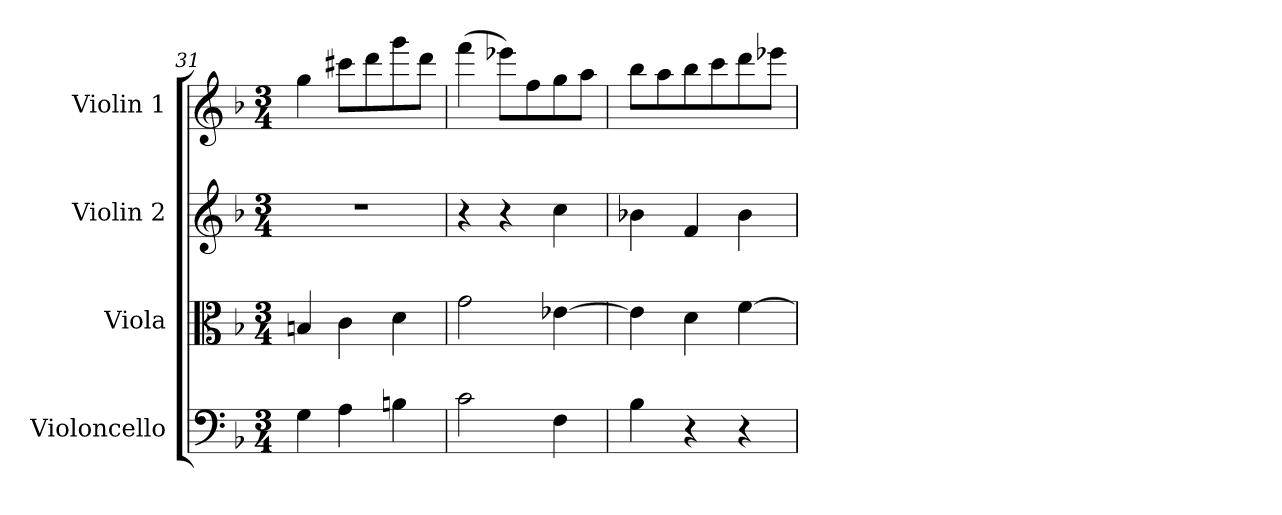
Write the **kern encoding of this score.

**kern	**kern	**kern	**kern
*part4	*part3	*part2	*part1
*staff4	*staff3	*staff2	*staff1
*I"Violoncello	*I"Viola	*I"Violin 2	*I"Violin 1
*I'Vc	*I'Vla	*I'Vln	*I'Vln
!!LO:LB:g=z
*clefF4	*clefC3	*clefG2	*clefG2
*k[b-]	*k[b-]	*k[b-]	*k[b-]
*M3/4	*M3/4	*M3/4	*M3/4
=31	=31	=31	=31
4G\	4Bn/	2.r	4gg\
4A\	4c\	.	8ccc#X\L
.	.	.	8ddd\
4Bn\	4d\	.	8ggg\
.	.	.	8ddd\J
=32	=32	=32	=32
2c\	2g\	4r	(4fff\
.	.	4r	8eee-X\L)
.	.	.	8ff\
4F\	[4e-X\	4cc\	8gg\
.	.	.	8aa\J
=33	=33	=33	=33
4B-\	4e-\]	4b-X\	8bb-\L
.	.	.	8aa\
4r	4d\	4f/	8bb-\
.	.	.	8ccc\
4r	[4f\	4b-\	8ddd\
.	.	.	8eee-X\J
=	=	=	=
*-	*-	*-	*-
